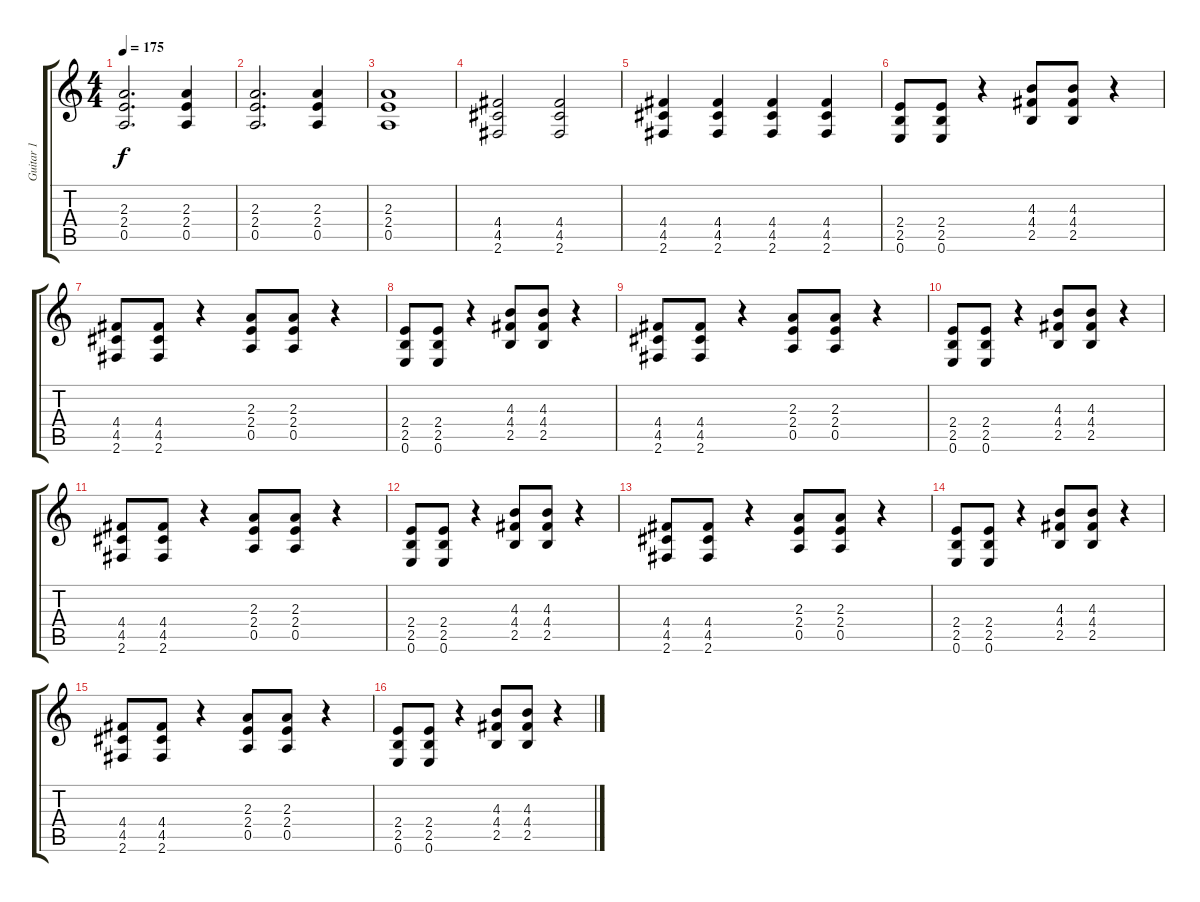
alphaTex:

\track ("Guitar 1" "Guitar 1") {instrument overdrivenguitar}
\staff {score tabs}
\tuning (E4 B3 G3 D3 A2 E2) {hide}
\ts (4 4)
\tempo 175
\clef g2
\ks c
(2.3 2.4 0.5).2{d dy f} (2.3 2.4 0.5).4 |
(2.3 2.4 0.5).2{d} (2.3 2.4 0.5).4 |
(2.3 2.4 0.5).1 |
(4.4 4.5 2.6).2 (4.4 4.5 2.6).2 |
(4.4 4.5 2.6).4 (4.4 4.5 2.6).4 (4.4 4.5 2.6).4 (4.4 4.5 2.6).4 |
(2.4 2.5 0.6).8{balance 0 instrument overdrivenguitar} (2.4 2.5 0.6).8 r.4 (4.3 4.4 2.5).8 (4.3 4.4 2.5).8 r.4 |
(4.4 4.5 2.6).8 (4.4 4.5 2.6).8 r.4 (2.3 2.4 0.5).8 (2.3 2.4 0.5).8 r.4 |
(2.4 2.5 0.6).8{balance 0 instrument overdrivenguitar} (2.4 2.5 0.6).8 r.4 (4.3 4.4 2.5).8 (4.3 4.4 2.5).8 r.4 |
(4.4 4.5 2.6).8 (4.4 4.5 2.6).8 r.4 (2.3 2.4 0.5).8 (2.3 2.4 0.5).8 r.4 |
(2.4 2.5 0.6).8{balance 0 instrument overdrivenguitar} (2.4 2.5 0.6).8 r.4 (4.3 4.4 2.5).8 (4.3 4.4 2.5).8 r.4 |
(4.4 4.5 2.6).8 (4.4 4.5 2.6).8 r.4 (2.3 2.4 0.5).8 (2.3 2.4 0.5).8 r.4 |
(2.4 2.5 0.6).8{balance 0 instrument overdrivenguitar} (2.4 2.5 0.6).8 r.4 (4.3 4.4 2.5).8 (4.3 4.4 2.5).8 r.4 |
(4.4 4.5 2.6).8 (4.4 4.5 2.6).8 r.4 (2.3 2.4 0.5).8 (2.3 2.4 0.5).8 r.4 |
(2.4 2.5 0.6).8{balance 0 instrument overdrivenguitar} (2.4 2.5 0.6).8 r.4 (4.3 4.4 2.5).8 (4.3 4.4 2.5).8 r.4 |
(4.4 4.5 2.6).8 (4.4 4.5 2.6).8 r.4 (2.3 2.4 0.5).8 (2.3 2.4 0.5).8 r.4 |
(2.4 2.5 0.6).8{balance 0 instrument overdrivenguitar} (2.4 2.5 0.6).8 r.4 (4.3 4.4 2.5).8 (4.3 4.4 2.5).8 r.4
